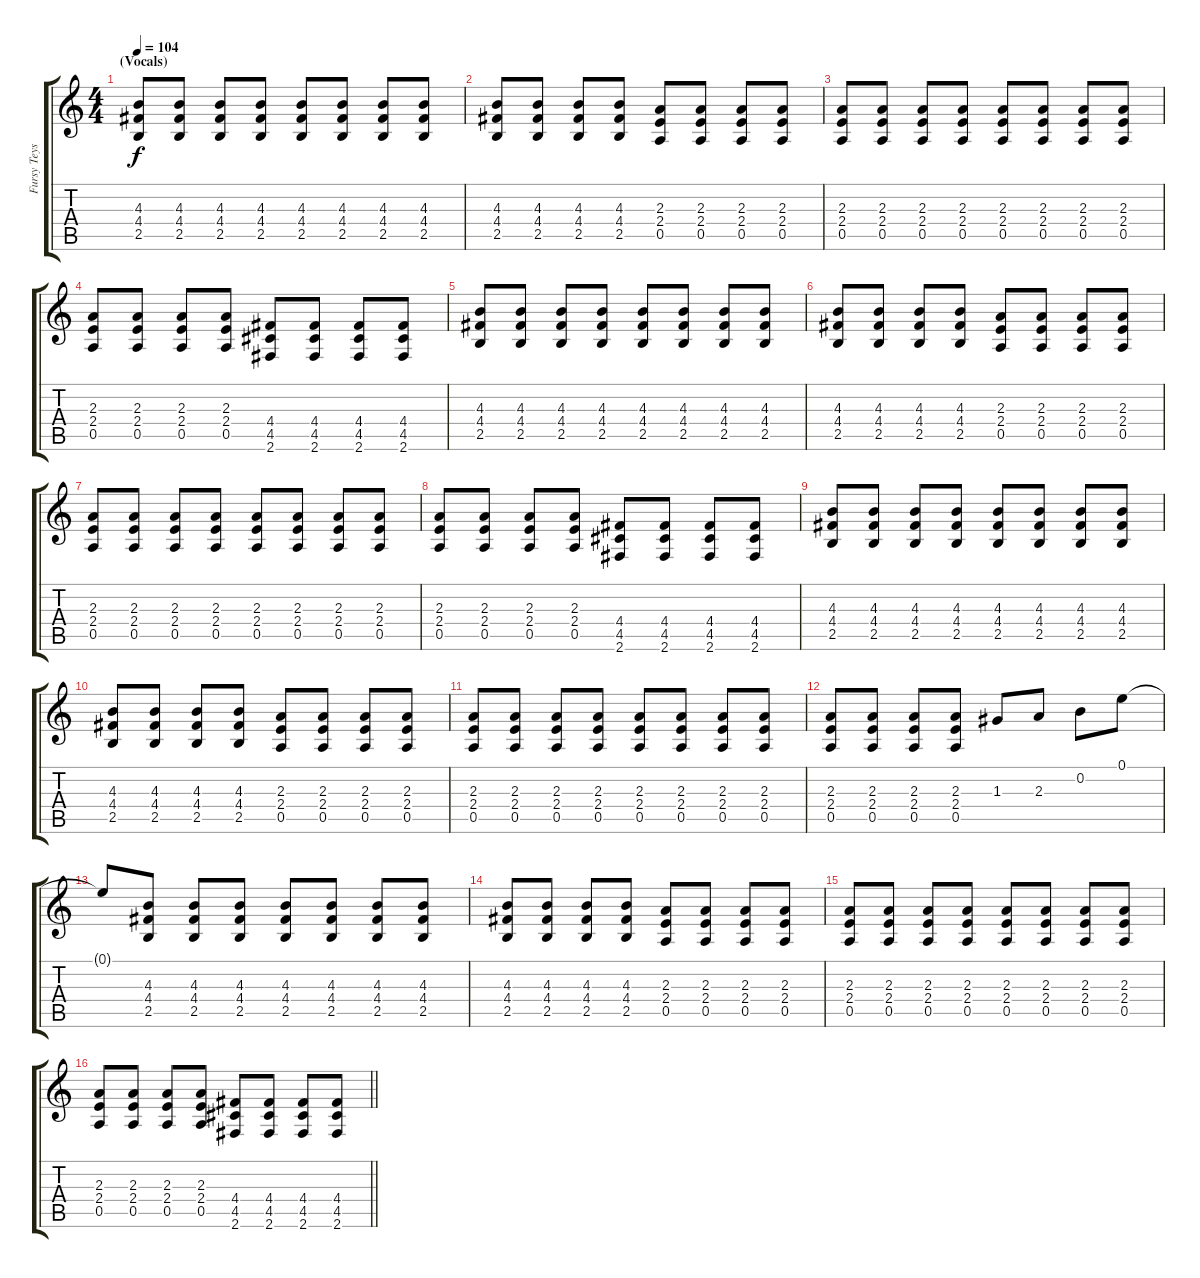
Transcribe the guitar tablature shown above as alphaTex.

\track ("Fursy Teyssier" "Fursy Teys") {instrument overdrivenguitar}
\staff {score tabs}
\tuning (E4 B3 G3 D3 A2 E2) {hide}
\ts (4 4)
\section ("" "(Vocals)")
\tempo 104
\clef g2
\ks c
(4.3 4.4 2.5).8{dy f} (4.3 4.4 2.5).8 (4.3 4.4 2.5).8 (4.3 4.4 2.5).8 (4.3 4.4 2.5).8 (4.3 4.4 2.5).8 (4.3 4.4 2.5).8 (4.3 4.4 2.5).8 |
(4.3 4.4 2.5).8 (4.3 4.4 2.5).8 (4.3 4.4 2.5).8 (4.3 4.4 2.5).8 (2.3 2.4 0.5).8 (2.3 2.4 0.5).8 (2.3 2.4 0.5).8 (2.3 2.4 0.5).8 |
(2.3 2.4 0.5).8 (2.3 2.4 0.5).8 (2.3 2.4 0.5).8 (2.3 2.4 0.5).8 (2.3 2.4 0.5).8 (2.3 2.4 0.5).8 (2.3 2.4 0.5).8 (2.3 2.4 0.5).8 |
(2.3 2.4 0.5).8 (2.3 2.4 0.5).8 (2.3 2.4 0.5).8 (2.3 2.4 0.5).8 (4.4 4.5 2.6).8 (4.4 4.5 2.6).8 (4.4 4.5 2.6).8 (4.4 4.5 2.6).8 |
(4.3 4.4 2.5).8 (4.3 4.4 2.5).8 (4.3 4.4 2.5).8 (4.3 4.4 2.5).8 (4.3 4.4 2.5).8 (4.3 4.4 2.5).8 (4.3 4.4 2.5).8 (4.3 4.4 2.5).8 |
(4.3 4.4 2.5).8 (4.3 4.4 2.5).8 (4.3 4.4 2.5).8 (4.3 4.4 2.5).8 (2.3 2.4 0.5).8 (2.3 2.4 0.5).8 (2.3 2.4 0.5).8 (2.3 2.4 0.5).8 |
(2.3 2.4 0.5).8 (2.3 2.4 0.5).8 (2.3 2.4 0.5).8 (2.3 2.4 0.5).8 (2.3 2.4 0.5).8 (2.3 2.4 0.5).8 (2.3 2.4 0.5).8 (2.3 2.4 0.5).8 |
(2.3 2.4 0.5).8 (2.3 2.4 0.5).8 (2.3 2.4 0.5).8 (2.3 2.4 0.5).8 (4.4 4.5 2.6).8 (4.4 4.5 2.6).8 (4.4 4.5 2.6).8 (4.4 4.5 2.6).8 |
(4.3 4.4 2.5).8 (4.3 4.4 2.5).8 (4.3 4.4 2.5).8 (4.3 4.4 2.5).8 (4.3 4.4 2.5).8 (4.3 4.4 2.5).8 (4.3 4.4 2.5).8 (4.3 4.4 2.5).8 |
(4.3 4.4 2.5).8 (4.3 4.4 2.5).8 (4.3 4.4 2.5).8 (4.3 4.4 2.5).8 (2.3 2.4 0.5).8 (2.3 2.4 0.5).8 (2.3 2.4 0.5).8 (2.3 2.4 0.5).8 |
(2.3 2.4 0.5).8 (2.3 2.4 0.5).8 (2.3 2.4 0.5).8 (2.3 2.4 0.5).8 (2.3 2.4 0.5).8 (2.3 2.4 0.5).8 (2.3 2.4 0.5).8 (2.3 2.4 0.5).8 |
(2.3 2.4 0.5).8 (2.3 2.4 0.5).8 (2.3 2.4 0.5).8 (2.3 2.4 0.5).8 1.3.8 2.3.8 0.2.8 0.1.8 |
0.1{t}.8 (4.3 4.4 2.5).8 (4.3 4.4 2.5).8 (4.3 4.4 2.5).8 (4.3 4.4 2.5).8 (4.3 4.4 2.5).8 (4.3 4.4 2.5).8 (4.3 4.4 2.5).8 |
(4.3 4.4 2.5).8 (4.3 4.4 2.5).8 (4.3 4.4 2.5).8 (4.3 4.4 2.5).8 (2.3 2.4 0.5).8 (2.3 2.4 0.5).8 (2.3 2.4 0.5).8 (2.3 2.4 0.5).8 |
(2.3 2.4 0.5).8 (2.3 2.4 0.5).8 (2.3 2.4 0.5).8 (2.3 2.4 0.5).8 (2.3 2.4 0.5).8 (2.3 2.4 0.5).8 (2.3 2.4 0.5).8 (2.3 2.4 0.5).8 |
\barLineRight lightlight
(2.3 2.4 0.5).8 (2.3 2.4 0.5).8 (2.3 2.4 0.5).8 (2.3 2.4 0.5).8 (4.4 4.5 2.6).8 (4.4 4.5 2.6).8 (4.4 4.5 2.6).8 (4.4 4.5 2.6).8
